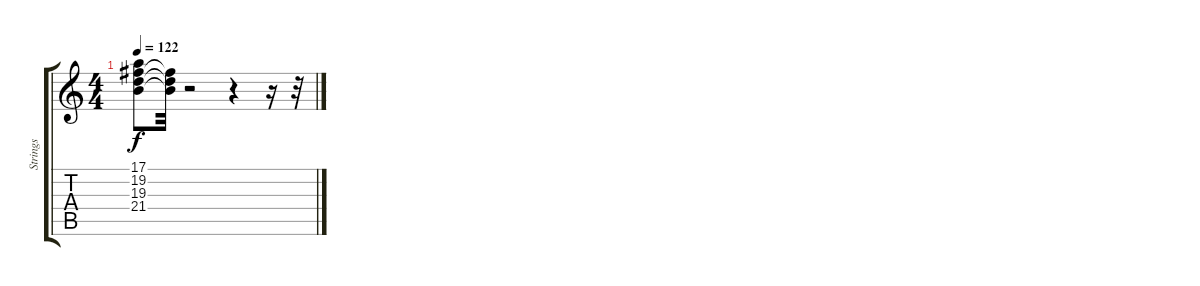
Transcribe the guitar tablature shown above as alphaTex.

\track ("Strings" "Strings") {instrument stringensemble1}
\staff {score tabs}
\tuning (E4 B3 G3 D3 A2 E2) {hide}
\ts (4 4)
\tempo 122
\clef g2
\ks c
(17.1{t} 19.2{t} 19.3{t} 21.4{t}).8{dy f} (19.2{t} 19.3{t} 21.4{t}).32 r.2 r.4 r.16 r.32
